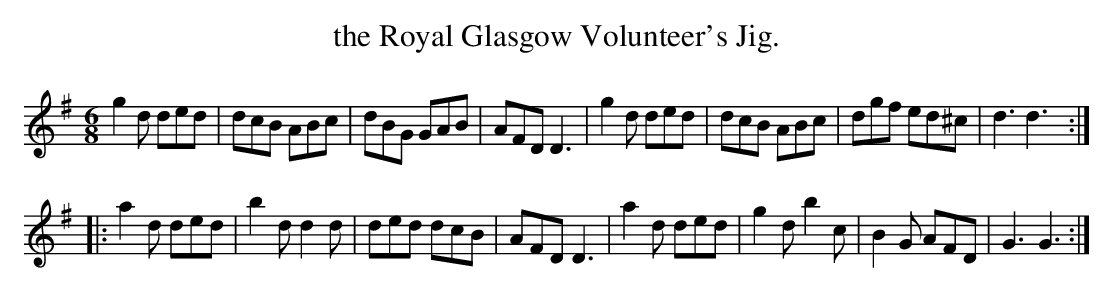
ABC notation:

X:1
T:the Royal Glasgow Volunteer's Jig.
M:6/8
L:1/8
K:G
g2d ded|dcB ABc|dBG GAB |AFD D3 |\
g2d ded|dcB ABc|dgf ed^c|d3  d3:|
|:a2d ded|b2d d2d|ded dcB |AFD D3 |\
a2d ded|g2d b2c|B2G AFD |G3  G3:|
